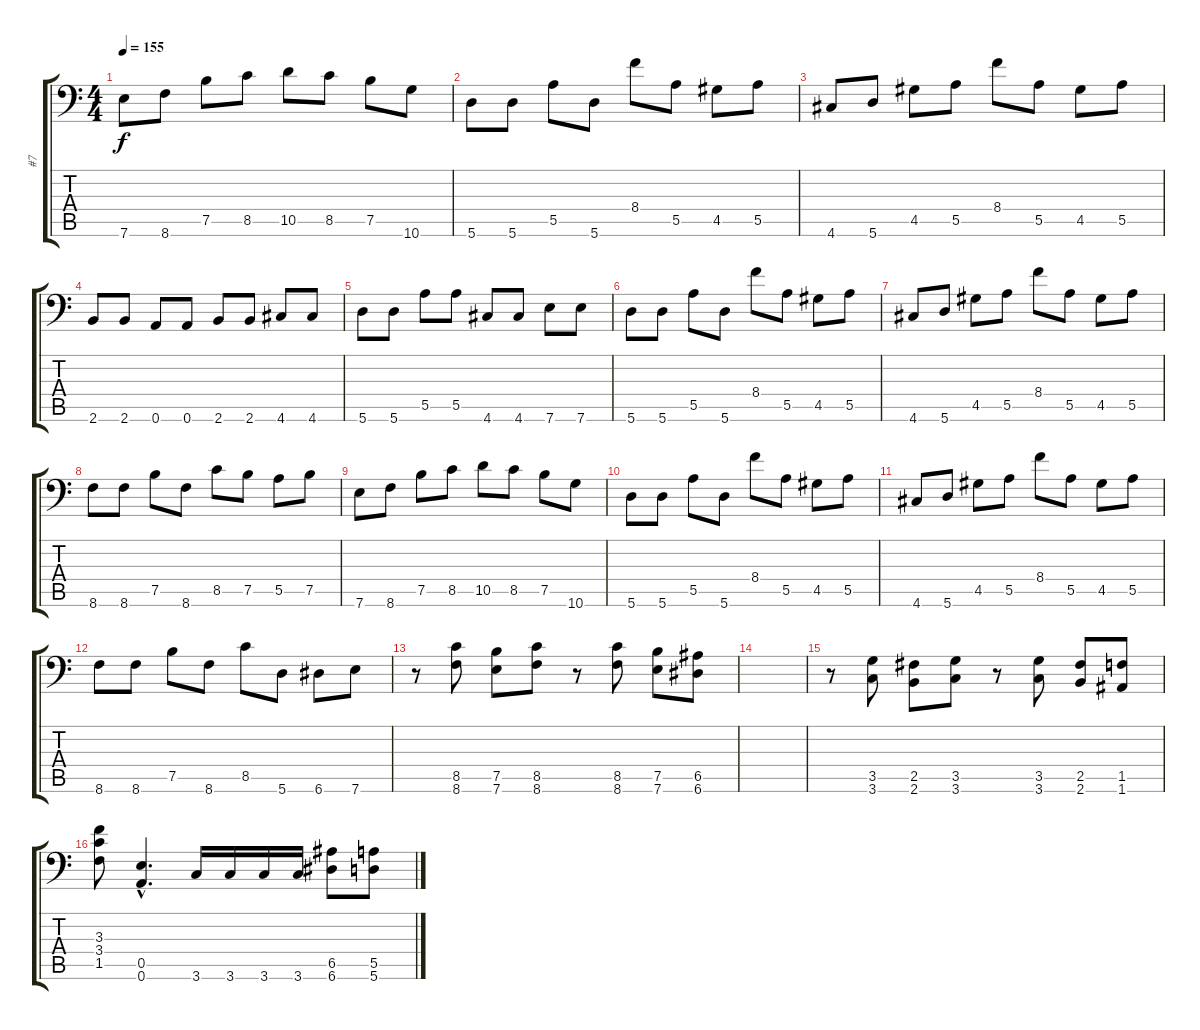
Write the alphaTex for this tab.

\track ("#7" "#7") {instrument distortionguitar}
\staff {score tabs}
\tuning (B3 Gb3 D3 A2 E2 A1) {hide}
\ts (4 4)
\tempo 155
\clef f4
\ks c
7.6.8{dy f} 8.6.8 7.5.8 8.5.8 10.5.8 8.5.8 7.5.8 10.6.8 |
5.6.8 5.6.8 5.5.8 5.6.8 8.4.8 5.5.8 4.5.8 5.5.8 |
4.6.8 5.6.8 4.5.8 5.5.8 8.4.8 5.5.8 4.5.8 5.5.8 |
2.6.8 2.6.8 0.6.8 0.6.8 2.6.8 2.6.8 4.6.8 4.6.8 |
5.6.8 5.6.8 5.5.8 5.5.8 4.6.8 4.6.8 7.6.8 7.6.8 |
5.6.8 5.6.8 5.5.8 5.6.8 8.4.8 5.5.8 4.5.8 5.5.8 |
4.6.8 5.6.8 4.5.8 5.5.8 8.4.8 5.5.8 4.5.8 5.5.8 |
8.6.8 8.6.8 7.5.8 8.6.8 8.5.8 7.5.8 5.5.8 7.5.8 |
7.6.8 8.6.8 7.5.8 8.5.8 10.5.8 8.5.8 7.5.8 10.6.8 |
5.6.8 5.6.8 5.5.8 5.6.8 8.4.8 5.5.8 4.5.8 5.5.8 |
4.6.8 5.6.8 4.5.8 5.5.8 8.4.8 5.5.8 4.5.8 5.5.8 |
8.6.8 8.6.8 7.5.8 8.6.8 8.5.8 5.6.8 6.6.8 7.6.8 |
r.8 (8.5 8.6).8 (7.5 7.6).8 (8.5 8.6).8 r.8 (8.5 8.6).8 (7.5 7.6).8 (6.5 6.6).8 |
|
r.8 (3.5 3.6).8 (2.5 2.6).8 (3.5 3.6).8 r.8 (3.5 3.6).8 (2.5 2.6).8 (1.5 1.6).8 |
\section ("" " ")
(3.3 3.4 1.5).8 (0.5{hac} 0.6{hac}).4{d} 3.6.16 3.6.16 3.6.16 3.6.16 (6.5 6.6).8 (5.5 5.6).8
